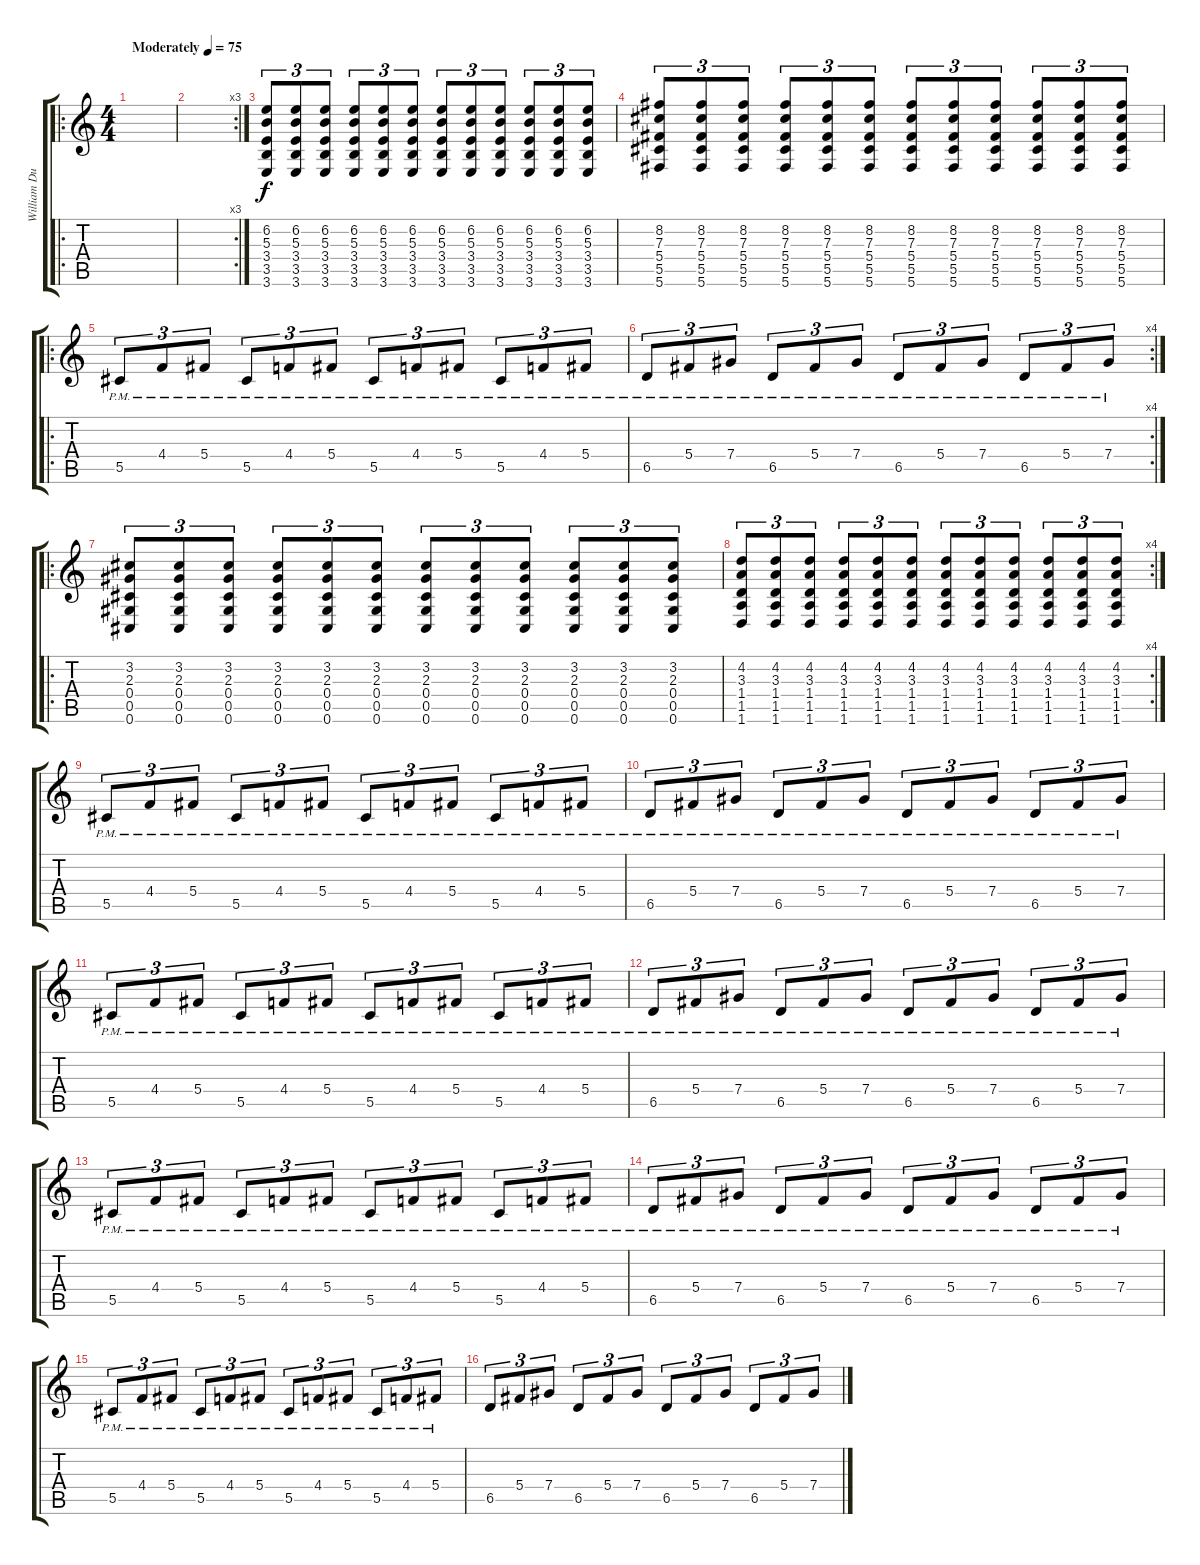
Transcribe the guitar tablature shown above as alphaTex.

\track ("William Duvall" "William Du") {instrument overdrivenguitar}
\staff {score tabs}
\tuning (Eb4 Bb3 Gb3 Db3 Ab2 Db2) {hide}
\ro
\ts (4 4)
\tempo (75 "Moderately")
\clef g2
\ks c
|
\rc 3
|
(6.2 5.3 3.4 3.5 3.6).8{tu (3 2)} (6.2 5.3 3.4 3.5 3.6).8{tu (3 2)} (6.2 5.3 3.4 3.5 3.6).8{tu (3 2)} (6.2 5.3 3.4 3.5 3.6).8{tu (3 2)} (6.2 5.3 3.4 3.5 3.6).8{tu (3 2)} (6.2 5.3 3.4 3.5 3.6).8{tu (3 2)} (6.2 5.3 3.4 3.5 3.6).8{tu (3 2)} (6.2 5.3 3.4 3.5 3.6).8{tu (3 2)} (6.2 5.3 3.4 3.5 3.6).8{tu (3 2)} (6.2 5.3 3.4 3.5 3.6).8{tu (3 2)} (6.2 5.3 3.4 3.5 3.6).8{tu (3 2)} (6.2 5.3 3.4 3.5 3.6).8{tu (3 2)} |
(8.2 7.3 5.4 5.5 5.6).8{tu (3 2)} (8.2 7.3 5.4 5.5 5.6).8{tu (3 2)} (8.2 7.3 5.4 5.5 5.6).8{tu (3 2)} (8.2 7.3 5.4 5.5 5.6).8{tu (3 2)} (8.2 7.3 5.4 5.5 5.6).8{tu (3 2)} (8.2 7.3 5.4 5.5 5.6).8{tu (3 2)} (8.2 7.3 5.4 5.5 5.6).8{tu (3 2)} (8.2 7.3 5.4 5.5 5.6).8{tu (3 2)} (8.2 7.3 5.4 5.5 5.6).8{tu (3 2)} (8.2 7.3 5.4 5.5 5.6).8{tu (3 2)} (8.2 7.3 5.4 5.5 5.6).8{tu (3 2)} (8.2 7.3 5.4 5.5 5.6).8{tu (3 2)} |
\ro
5.5{pm}.8{tu (3 2)} 4.4{pm}.8{tu (3 2)} 5.4{pm}.8{tu (3 2)} 5.5{pm}.8{tu (3 2)} 4.4{pm}.8{tu (3 2)} 5.4{pm}.8{tu (3 2)} 5.5{pm}.8{tu (3 2)} 4.4{pm}.8{tu (3 2)} 5.4{pm}.8{tu (3 2)} 5.5{pm}.8{tu (3 2)} 4.4{pm}.8{tu (3 2)} 5.4{pm}.8{tu (3 2)} |
\rc 4
6.5{pm}.8{tu (3 2)} 5.4{pm}.8{tu (3 2)} 7.4{pm}.8{tu (3 2)} 6.5{pm}.8{tu (3 2)} 5.4{pm}.8{tu (3 2)} 7.4{pm}.8{tu (3 2)} 6.5{pm}.8{tu (3 2)} 5.4{pm}.8{tu (3 2)} 7.4{pm}.8{tu (3 2)} 6.5{pm}.8{tu (3 2)} 5.4{pm}.8{tu (3 2)} 7.4{pm}.8{tu (3 2)} |
\ro
(3.2 2.3 0.4 0.5 0.6).8{tu (3 2)} (3.2 2.3 0.4 0.5 0.6).8{tu (3 2)} (3.2 2.3 0.4 0.5 0.6).8{tu (3 2)} (3.2 2.3 0.4 0.5 0.6).8{tu (3 2)} (3.2 2.3 0.4 0.5 0.6).8{tu (3 2)} (3.2 2.3 0.4 0.5 0.6).8{tu (3 2)} (3.2 2.3 0.4 0.5 0.6).8{tu (3 2)} (3.2 2.3 0.4 0.5 0.6).8{tu (3 2)} (3.2 2.3 0.4 0.5 0.6).8{tu (3 2)} (3.2 2.3 0.4 0.5 0.6).8{tu (3 2)} (3.2 2.3 0.4 0.5 0.6).8{tu (3 2)} (3.2 2.3 0.4 0.5 0.6).8{tu (3 2)} |
\rc 4
(4.2 3.3 1.4 1.5 1.6).8{tu (3 2)} (4.2 3.3 1.4 1.5 1.6).8{tu (3 2)} (4.2 3.3 1.4 1.5 1.6).8{tu (3 2)} (4.2 3.3 1.4 1.5 1.6).8{tu (3 2)} (4.2 3.3 1.4 1.5 1.6).8{tu (3 2)} (4.2 3.3 1.4 1.5 1.6).8{tu (3 2)} (4.2 3.3 1.4 1.5 1.6).8{tu (3 2)} (4.2 3.3 1.4 1.5 1.6).8{tu (3 2)} (4.2 3.3 1.4 1.5 1.6).8{tu (3 2)} (4.2 3.3 1.4 1.5 1.6).8{tu (3 2)} (4.2 3.3 1.4 1.5 1.6).8{tu (3 2)} (4.2 3.3 1.4 1.5 1.6).8{tu (3 2)} |
5.5{pm}.8{tu (3 2)} 4.4{pm}.8{tu (3 2)} 5.4{pm}.8{tu (3 2)} 5.5{pm}.8{tu (3 2)} 4.4{pm}.8{tu (3 2)} 5.4{pm}.8{tu (3 2)} 5.5{pm}.8{tu (3 2)} 4.4{pm}.8{tu (3 2)} 5.4{pm}.8{tu (3 2)} 5.5{pm}.8{tu (3 2)} 4.4{pm}.8{tu (3 2)} 5.4{pm}.8{tu (3 2)} |
6.5{pm}.8{tu (3 2)} 5.4{pm}.8{tu (3 2)} 7.4{pm}.8{tu (3 2)} 6.5{pm}.8{tu (3 2)} 5.4{pm}.8{tu (3 2)} 7.4{pm}.8{tu (3 2)} 6.5{pm}.8{tu (3 2)} 5.4{pm}.8{tu (3 2)} 7.4{pm}.8{tu (3 2)} 6.5{pm}.8{tu (3 2)} 5.4{pm}.8{tu (3 2)} 7.4{pm}.8{tu (3 2)} |
5.5{pm}.8{tu (3 2)} 4.4{pm}.8{tu (3 2)} 5.4{pm}.8{tu (3 2)} 5.5{pm}.8{tu (3 2)} 4.4{pm}.8{tu (3 2)} 5.4{pm}.8{tu (3 2)} 5.5{pm}.8{tu (3 2)} 4.4{pm}.8{tu (3 2)} 5.4{pm}.8{tu (3 2)} 5.5{pm}.8{tu (3 2)} 4.4{pm}.8{tu (3 2)} 5.4{pm}.8{tu (3 2)} |
6.5{pm}.8{tu (3 2)} 5.4{pm}.8{tu (3 2)} 7.4{pm}.8{tu (3 2)} 6.5{pm}.8{tu (3 2)} 5.4{pm}.8{tu (3 2)} 7.4{pm}.8{tu (3 2)} 6.5{pm}.8{tu (3 2)} 5.4{pm}.8{tu (3 2)} 7.4{pm}.8{tu (3 2)} 6.5{pm}.8{tu (3 2)} 5.4{pm}.8{tu (3 2)} 7.4{pm}.8{tu (3 2)} |
5.5{pm}.8{tu (3 2)} 4.4{pm}.8{tu (3 2)} 5.4{pm}.8{tu (3 2)} 5.5{pm}.8{tu (3 2)} 4.4{pm}.8{tu (3 2)} 5.4{pm}.8{tu (3 2)} 5.5{pm}.8{tu (3 2)} 4.4{pm}.8{tu (3 2)} 5.4{pm}.8{tu (3 2)} 5.5{pm}.8{tu (3 2)} 4.4{pm}.8{tu (3 2)} 5.4{pm}.8{tu (3 2)} |
6.5{pm}.8{tu (3 2)} 5.4{pm}.8{tu (3 2)} 7.4{pm}.8{tu (3 2)} 6.5{pm}.8{tu (3 2)} 5.4{pm}.8{tu (3 2)} 7.4{pm}.8{tu (3 2)} 6.5{pm}.8{tu (3 2)} 5.4{pm}.8{tu (3 2)} 7.4{pm}.8{tu (3 2)} 6.5{pm}.8{tu (3 2)} 5.4{pm}.8{tu (3 2)} 7.4{pm}.8{tu (3 2)} |
5.5{pm}.8{tu (3 2)} 4.4{pm}.8{tu (3 2)} 5.4{pm}.8{tu (3 2)} 5.5{pm}.8{tu (3 2)} 4.4{pm}.8{tu (3 2)} 5.4{pm}.8{tu (3 2)} 5.5{pm}.8{tu (3 2)} 4.4{pm}.8{tu (3 2)} 5.4{pm}.8{tu (3 2)} 5.5{pm}.8{tu (3 2)} 4.4{pm}.8{tu (3 2)} 5.4{pm}.8{tu (3 2)} |
6.5.8{tu (3 2)} 5.4.8{tu (3 2)} 7.4.8{tu (3 2)} 6.5.8{tu (3 2)} 5.4.8{tu (3 2)} 7.4.8{tu (3 2)} 6.5.8{tu (3 2)} 5.4.8{tu (3 2)} 7.4.8{tu (3 2)} 6.5.8{tu (3 2)} 5.4.8{tu (3 2)} 7.4.8{tu (3 2)}
